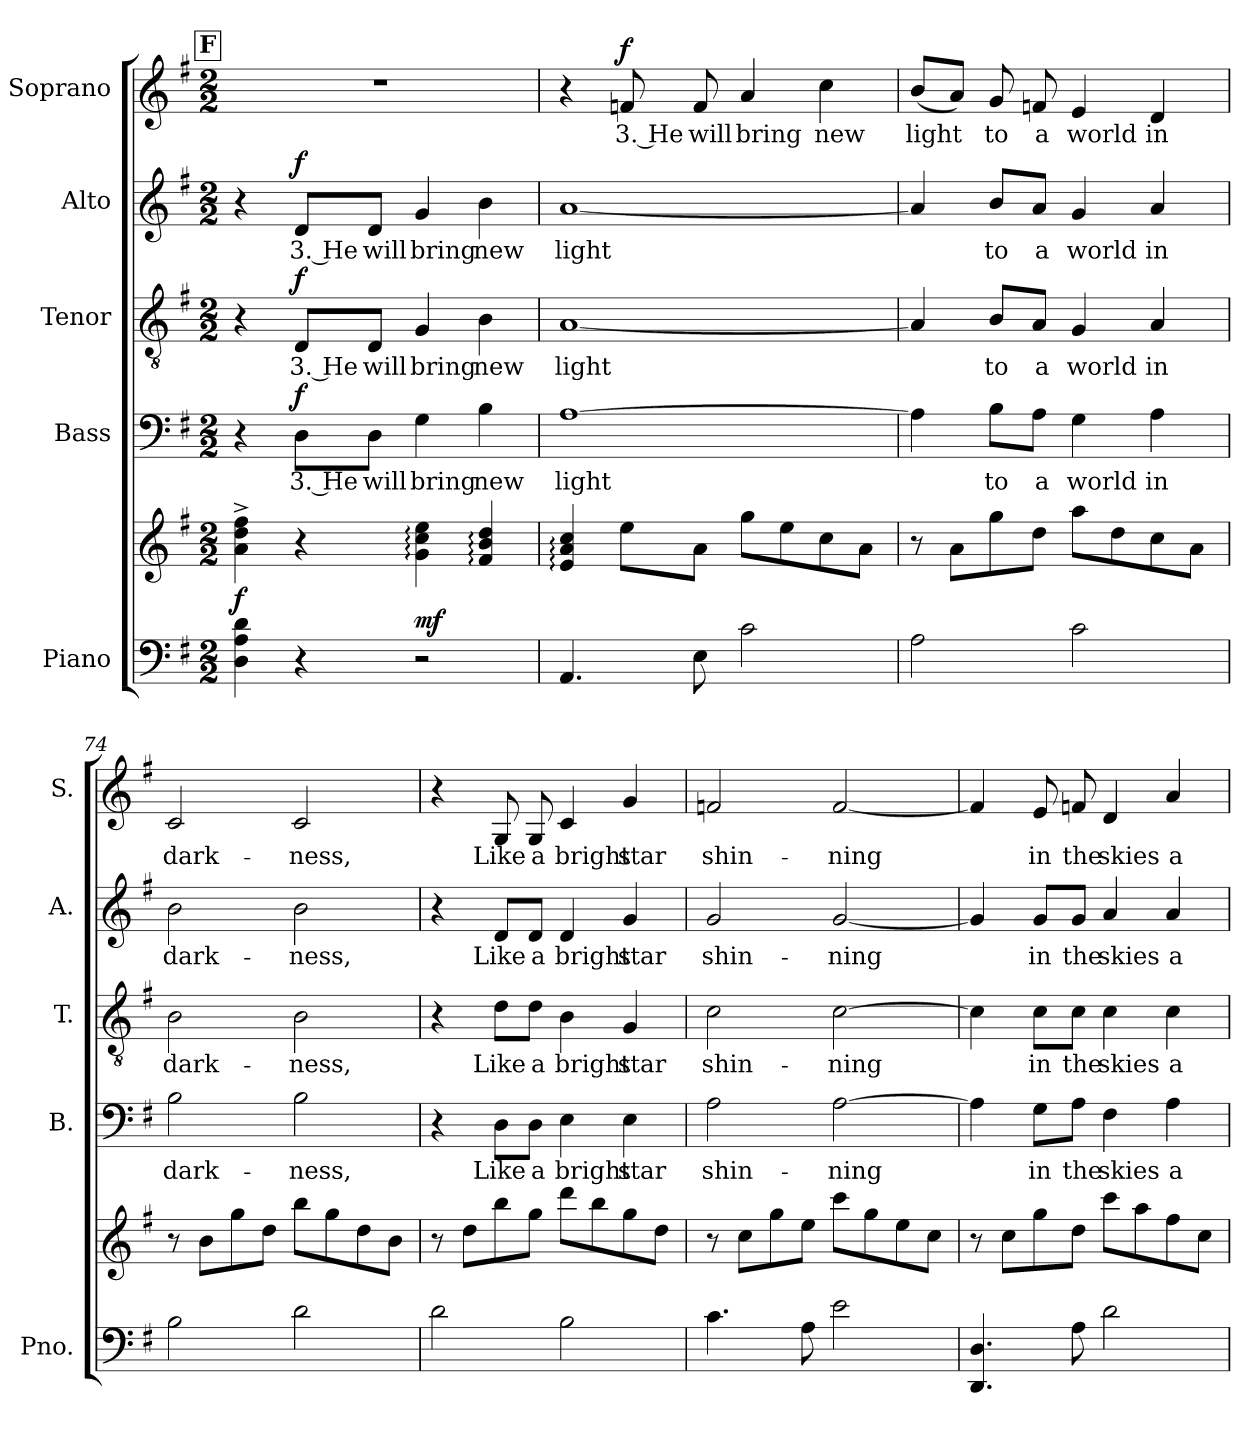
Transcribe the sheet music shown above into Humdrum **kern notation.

**kern	**kern	**dynam	**kern	**text	**dynam	**kern	**text	**dynam	**kern	**text	**dynam	**kern	**text	**dynam
*part5	*part5	*part5	*part4	*part4	*part4	*part3	*part3	*part3	*part2	*part2	*part2	*part1	*part1	*part1
*staff6	*staff5	*staff5/6	*staff4	*staff4	*staff4	*staff3	*staff3	*staff3	*staff2	*staff2	*staff2	*staff1	*staff1	*staff1
*I"Piano	*	*	*I"Bass	*	*	*I"Tenor	*	*	*I"Alto	*	*	*I"Soprano	*	*
*I'Pno.	*	*	*I'B.	*	*	*I'T.	*	*	*I'A.	*	*	*I'S.	*	*
*clefF4	*clefG2	*	*clefF4	*	*	*clefGv2	*	*	*clefG2	*	*	*clefG2	*	*
*	*	*	*	*	*	*	*	*	*	*	*	*ITrd-4c-7	*	*
*k[f#]	*k[f#]	*	*k[f#]	*	*	*k[f#]	*	*	*k[f#]	*	*	*k[f#c#]	*	*
*M2/2	*M2/2	*	*M2/2	*	*	*M2/2	*	*	*M2/2	*	*	*M2/2	*	*
!!LO:REH:place=s1:a:B:fs=16:t=F
=71	=71	=71	=71	=71	=71	=71	=71	=71	=71	=71	=71	=71	=71	=71
!	!	!LO:DY:b	!	!	!	!	!	!	!	!	!	!	!	!
4D\ 4A\ 4d\	4a\^ 4dd\^ 4ff#\^	f	4r	.	.	4r	.	.	4r	.	.	1r	.	.
!	!	!	!	!	!LO:DY:a	!	!	!LO:DY:a	!	!	!LO:DY:a	!	!	!
4r	4r	.	8D\L	3. He	f	8D/L	3. He	f	8d/L	3. He	f	.	.	.
.	.	.	8D\J	will	.	8D/J	will	.	8d/J	will	.	.	.	.
!	!	!LO:DY:a=2	!	!	!	!	!	!	!	!	!	!	!	!
2r	4g\: 4cc\: 4ee\:	mf	4G\	bring	.	4G/	bring	.	4g/	bring	.	.	.	.
.	4f#/: 4b/: 4dd/:	.	4B\	new	.	4B\	new	.	4b\	new	.	.	.	.
!!LO:LB:g=z
=72	=72	=72	=72	=72	=72	=72	=72	=72	=72	=72	=72	=72	=72	=72
4.AA/	4e/: 4a/: 4cc/:	.	[1A	light	.	[1A	light	.	[1a	light	.	4r	.	.
!	!	!	!	!	!	!	!	!	!	!	!	!	!	!LO:DY:a
.	8ee\L	.	.	.	.	.	.	.	.	.	.	8ccni/	3. He	f
8E\	8a\J	.	.	.	.	.	.	.	.	.	.	8cci/	will	.
2c\	8gg\L	.	.	.	.	.	.	.	.	.	.	4eei/	bring	.
.	8ee\	.	.	.	.	.	.	.	.	.	.	.	.	.
.	8cc\	.	.	.	.	.	.	.	.	.	.	4ggi\	new	.
.	8a\J	.	.	.	.	.	.	.	.	.	.	.	.	.
=73	=73	=73	=73	=73	=73	=73	=73	=73	=73	=73	=73	=73	=73	=73
2A\	8r	.	4A\]	.	.	4A/]	.	.	4a/]	.	.	(8ff#i/L	-light	.
.	8a\L	.	.	.	.	.	.	.	.	.	.	8eei/J)	.	.
.	8gg\	.	8B\L	to	.	8B/L	to	.	8b/L	to	.	8ddi/	to	.
.	8dd\J	.	8A\J	a	.	8A/J	a	.	8a/J	a	.	8ccni/	a	.
2c\	8aa\L	.	4G\	world	.	4G/	world	.	4g/	world	.	4bi/	world	.
.	8dd\	.	.	.	.	.	.	.	.	.	.	.	.	.
.	8cc\	.	4A\	in	.	4A/	in	.	4a/	in	.	4ai/	in	.
.	8a\J	.	.	.	.	.	.	.	.	.	.	.	.	.
=74	=74	=74	=74	=74	=74	=74	=74	=74	=74	=74	=74	=74	=74	=74
2B\	8r	.	2B\	dark-	.	2B\	dark-	.	2b\	dark-	.	2gi/	dark-	.
.	8b\L	.	.	.	.	.	.	.	.	.	.	.	.	.
.	8gg\	.	.	.	.	.	.	.	.	.	.	.	.	.
.	8dd\J	.	.	.	.	.	.	.	.	.	.	.	.	.
2d\	8bb\L	.	2B\	-ness,	.	2B\	-ness,	.	2b\	-ness,	.	2gi/	-ness,	.
.	8gg\	.	.	.	.	.	.	.	.	.	.	.	.	.
.	8dd\	.	.	.	.	.	.	.	.	.	.	.	.	.
.	8b\J	.	.	.	.	.	.	.	.	.	.	.	.	.
=75	=75	=75	=75	=75	=75	=75	=75	=75	=75	=75	=75	=75	=75	=75
2d\	8r	.	4r	.	.	4r	.	.	4r	.	.	4r	.	.
.	8dd\L	.	.	.	.	.	.	.	.	.	.	.	.	.
.	8bb\	.	8D\L	Like	.	8d\L	Like	.	8d/L	Like	.	8di/	Like	.
.	8gg\J	.	8D\J	a	.	8d\J	a	.	8d/J	a	.	8di/	a	.
2B\	8ddd\L	.	4E\	bright	.	4B\	bright	.	4d/	bright	.	4gi/	bright	.
.	8bb\	.	.	.	.	.	.	.	.	.	.	.	.	.
.	8gg\	.	4E\	star	.	4G/	star	.	4g/	star	.	4ddi/	star	.
.	8dd\J	.	.	.	.	.	.	.	.	.	.	.	.	.
!!LO:PB:g=z
=76	=76	=76	=76	=76	=76	=76	=76	=76	=76	=76	=76	=76	=76	=76
4.c\	8r	.	2A\	shin-	.	2c\	shin-	.	2g/	shin-	.	2ccni/	shin-	.
.	8cc\L	.	.	.	.	.	.	.	.	.	.	.	.	.
.	8gg\	.	.	.	.	.	.	.	.	.	.	.	.	.
8A\	8ee\J	.	.	.	.	.	.	.	.	.	.	.	.	.
2e\	8ccc\L	.	[2A\	-ning	.	[2c\	-ning	.	[2g/	-ning	.	[2cci/	-ning	.
.	8gg\	.	.	.	.	.	.	.	.	.	.	.	.	.
.	8ee\	.	.	.	.	.	.	.	.	.	.	.	.	.
.	8cc\J	.	.	.	.	.	.	.	.	.	.	.	.	.
=77	=77	=77	=77	=77	=77	=77	=77	=77	=77	=77	=77	=77	=77	=77
4.DD/ 4.D/	8r	.	4A\]	.	.	4c\]	.	.	4g/]	.	.	4cci/]	.	.
.	8cc\L	.	.	.	.	.	.	.	.	.	.	.	.	.
.	8gg\	.	8G\L	in	.	8c\L	in	.	8g/L	in	.	8bi/	in	.
8A\	8dd\J	.	8A\J	the	.	8c\J	the	.	8g/J	the	.	8ccni/	the	.
2d\	8ccc\L	.	4F#\	skies	.	4c\	skies	.	4a/	skies	.	4ai/	skies	.
.	8aa\	.	.	.	.	.	.	.	.	.	.	.	.	.
.	8ff#\	.	4A\	a-	.	4c\	a-	.	4a/	a-	.	4eei/	a-	.
.	8cc\J	.	.	.	.	.	.	.	.	.	.	.	.	.
=	=	=	=	=	=	=	=	=	=	=	=	=	=	=
*-	*-	*-	*-	*-	*-	*-	*-	*-	*-	*-	*-	*-	*-	*-
